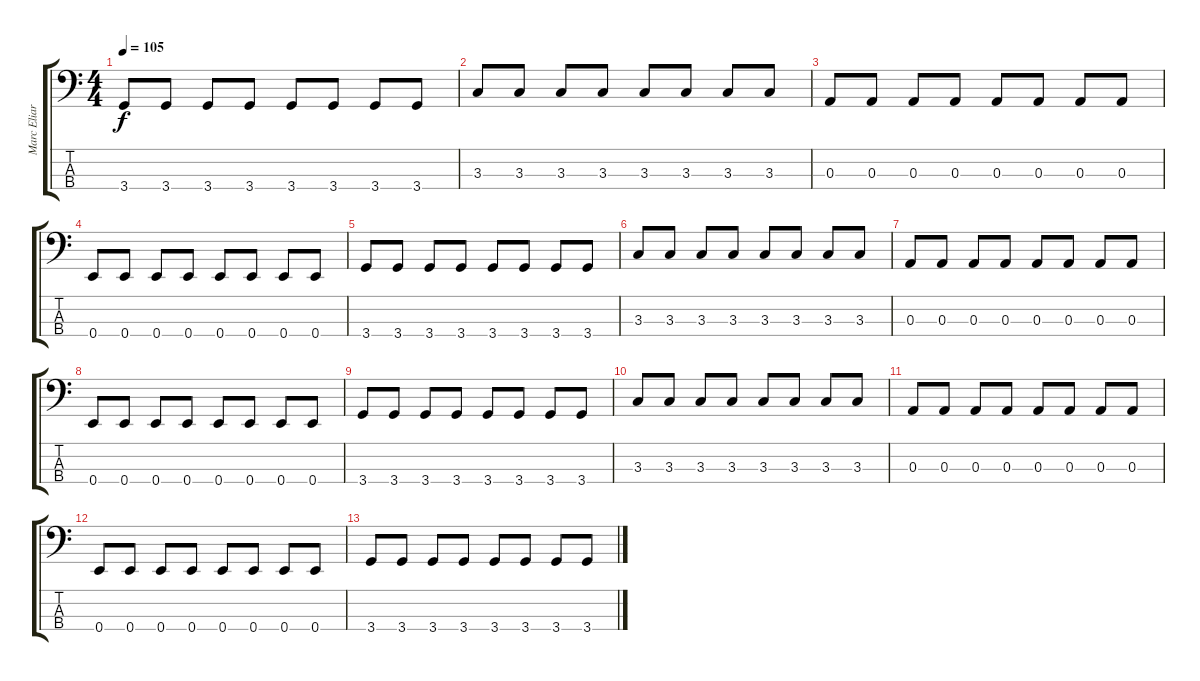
\track ("Marc Eliard (basse)" "Marc Eliar") {instrument electricbassfinger}
\staff {score tabs}
\tuning (G2 D2 A1 E1) {hide}
\ts (4 4)
\tempo 105
\clef f4
\ks c
3.4.8{dy f} 3.4.8 3.4.8 3.4.8 3.4.8 3.4.8 3.4.8 3.4.8 |
3.3.8 3.3.8 3.3.8 3.3.8 3.3.8 3.3.8 3.3.8 3.3.8 |
0.3.8 0.3.8 0.3.8 0.3.8 0.3.8 0.3.8 0.3.8 0.3.8 |
0.4.8 0.4.8 0.4.8 0.4.8 0.4.8 0.4.8 0.4.8 0.4.8 |
3.4.8 3.4.8 3.4.8 3.4.8 3.4.8 3.4.8 3.4.8 3.4.8 |
3.3.8 3.3.8 3.3.8 3.3.8 3.3.8 3.3.8 3.3.8 3.3.8 |
0.3.8 0.3.8 0.3.8 0.3.8 0.3.8 0.3.8 0.3.8 0.3.8 |
0.4.8 0.4.8 0.4.8 0.4.8 0.4.8 0.4.8 0.4.8 0.4.8 |
3.4.8 3.4.8 3.4.8 3.4.8 3.4.8 3.4.8 3.4.8 3.4.8 |
3.3.8 3.3.8 3.3.8 3.3.8 3.3.8 3.3.8 3.3.8 3.3.8 |
0.3.8 0.3.8 0.3.8 0.3.8 0.3.8 0.3.8 0.3.8 0.3.8 |
0.4.8 0.4.8 0.4.8 0.4.8 0.4.8 0.4.8 0.4.8 0.4.8 |
3.4.8 3.4.8 3.4.8 3.4.8 3.4.8 3.4.8 3.4.8 3.4.8
